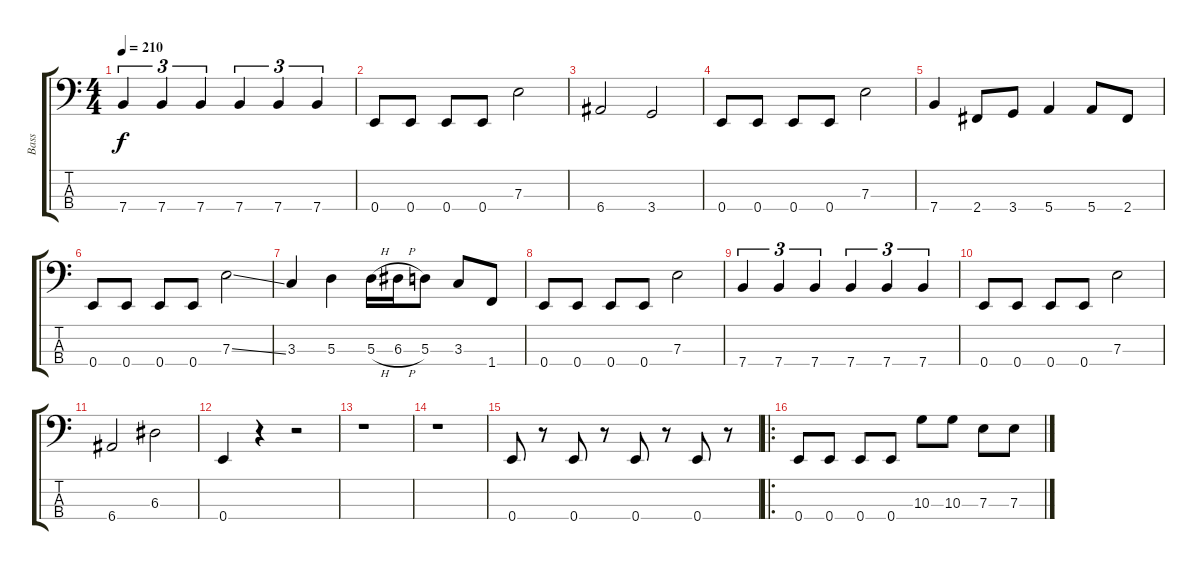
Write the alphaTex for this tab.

\track ("Bass" "Bass") {instrument electricbassfinger}
\staff {score tabs}
\tuning (G2 D2 A1 E1) {hide}
\ts (4 4)
\tempo 210
\clef f4
\ks c
7.4.4{tu (3 2) dy f} 7.4.4{tu (3 2)} 7.4.4{tu (3 2)} 7.4.4{tu (3 2)} 7.4.4{tu (3 2)} 7.4.4{tu (3 2)} |
0.4.8 0.4.8 0.4.8 0.4.8 7.3.2 |
6.4.2 3.4.2 |
0.4.8 0.4.8 0.4.8 0.4.8 7.3.2 |
7.4.4 2.4.8 3.4.8 5.4.4 5.4.8 2.4.8 |
0.4.8 0.4.8 0.4.8 0.4.8 7.3{ss}.2 |
3.3.4 5.3.4 5.3{h}.16 6.3{h}.16 5.3.8 3.3.8 1.4.8 |
0.4.8 0.4.8 0.4.8 0.4.8 7.3.2 |
7.4.4{tu (3 2)} 7.4.4{tu (3 2)} 7.4.4{tu (3 2)} 7.4.4{tu (3 2)} 7.4.4{tu (3 2)} 7.4.4{tu (3 2)} |
0.4.8 0.4.8 0.4.8 0.4.8 7.3.2 |
6.4.2 6.3.2 |
0.4.4 r.4 r.2 |
r.1 |
r.1 |
0.4.8 r.8 0.4.8 r.8 0.4.8 r.8 0.4.8 r.8 |
\ro
0.4.8 0.4.8 0.4.8 0.4.8 10.3.8 10.3.8 7.3.8 7.3.8
